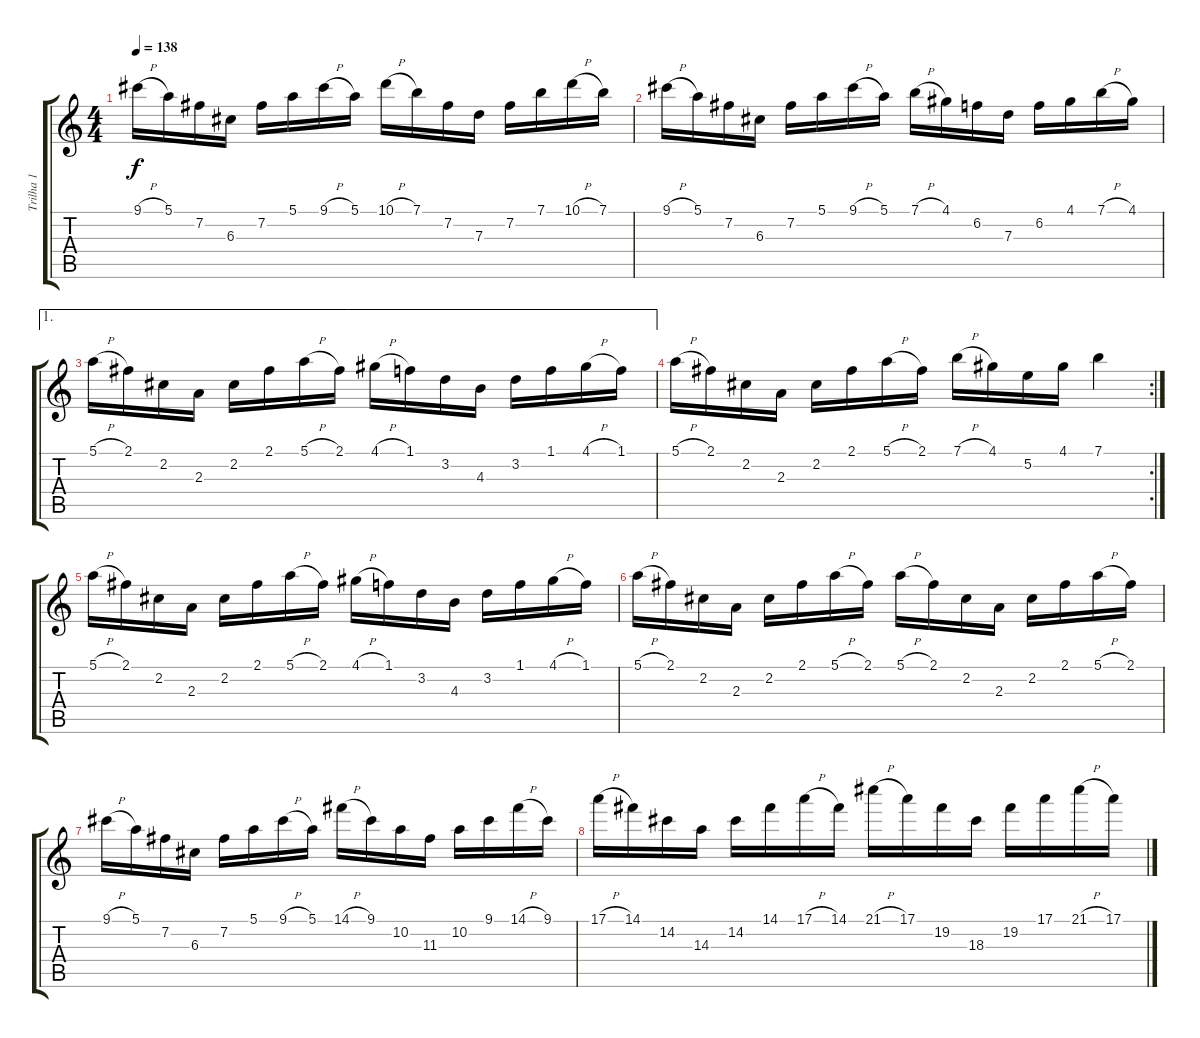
\track ("Trilha 1" "Trilha 1") {instrument overdrivenguitar}
\staff {score tabs}
\tuning (E4 B3 G3 D3 A2 E2) {hide}
\ts (4 4)
\tempo 138
\clef g2
\ks c
9.1{h}.16{dy f} 5.1.16 7.2.16 6.3.16 7.2.16 5.1.16 9.1{h}.16 5.1.16 10.1{h}.16 7.1.16 7.2.16 7.3.16 7.2.16 7.1.16 10.1{h}.16 7.1.16 |
9.1{h}.16 5.1.16 7.2.16 6.3.16 7.2.16 5.1.16 9.1{h}.16 5.1.16 7.1{h}.16 4.1.16 6.2.16 7.3.16 6.2.16 4.1.16 7.1{h}.16 4.1.16 |
\ae 1
5.1{h}.16 2.1.16 2.2.16 2.3.16 2.2.16 2.1.16 5.1{h}.16 2.1.16 4.1{h}.16 1.1.16 3.2.16 4.3.16 3.2.16 1.1.16 4.1{h}.16 1.1.16 |
\rc 2
5.1{h}.16 2.1.16 2.2.16 2.3.16 2.2.16 2.1.16 5.1{h}.16 2.1.16 7.1{h}.16 4.1.16 5.2.16 4.1.16 7.1.4 |
5.1{h}.16 2.1.16 2.2.16 2.3.16 2.2.16 2.1.16 5.1{h}.16 2.1.16 4.1{h}.16 1.1.16 3.2.16 4.3.16 3.2.16 1.1.16 4.1{h}.16 1.1.16 |
5.1{h}.16 2.1.16 2.2.16 2.3.16 2.2.16 2.1.16 5.1{h}.16 2.1.16 5.1{h}.16 2.1.16 2.2.16 2.3.16 2.2.16 2.1.16 5.1{h}.16 2.1.16 |
9.1{h}.16 5.1.16 7.2.16 6.3.16 7.2.16 5.1.16 9.1{h}.16 5.1.16 14.1{h}.16 9.1.16 10.2.16 11.3.16 10.2.16 9.1.16 14.1{h}.16 9.1.16 |
17.1{h}.16 14.1.16 14.2.16 14.3.16 14.2.16 14.1.16 17.1{h}.16 14.1.16 21.1{h}.16 17.1.16 19.2.16 18.3.16 19.2.16 17.1.16 21.1{h}.16 17.1.16
